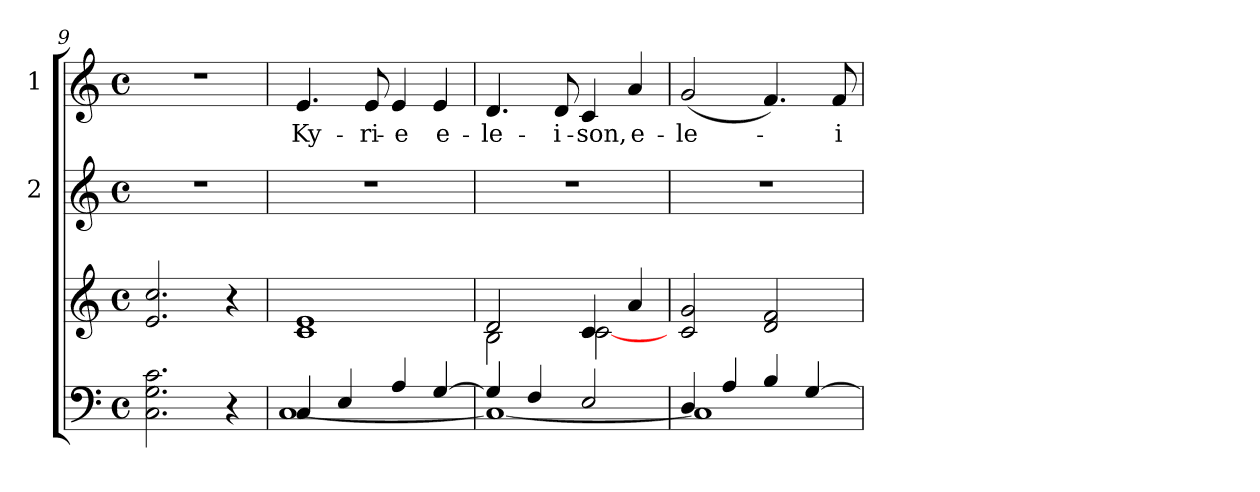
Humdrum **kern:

**kern	**kern	**kern	**kern	**text
*part3	*part3	*part2	*part1	*part1
*staff4	*staff3	*staff2	*staff1	*staff1
*	*	*I"2	*I"1	*
*clefF4	*clefG2	*clefG2	*clefG2	*
*k[]	*k[]	*k[]	*k[]	*
*C:	*C:	*C:	*C:	*
*M4/4	*M4/4	*M4/4	*M4/4	*
*met(c)	*met(c)	*met(c)	*met(c)	*
=9	=9	=9	=9	=9
2.C\ 2.G\ 2.c\	2.e/ 2.cc/	1r	1r	.
4r	4r	.	.	.
=10	=10	=10	=10	=10
*^	*^	*	*	*
!	!	!	!	!	!	!LO:LY:b
4C/	[<1C	1e	1c	1r	4.e/	Ky-
4E/	.	.	.	.	.	.
!	!	!	!	!	!	!LO:LY:b
.	.	.	.	.	8e/	-ri-
!	!	!	!	!	!	!LO:LY:b
4A/	.	.	.	.	4e/	-e
!	!	!	!	!	!	!LO:LY:b
[>4G/	.	.	.	.	4e/	e-
=11	=11	=11	=11	=11	=11	=11
!	!	!	!	!	!	!LO:LY:b
4G/]	1C_	2d/	2B\	1r	4.d/	-le-
4F/	.	.	.	.	.	.
!	!	!	!	!	!	!LO:LY:b
.	.	.	.	.	8d/	-i-
!	!	!	!	!	!	!LO:LY:b
2E/	.	4c/	[<2c\	.	4c/	-son,
!	!	!	!	!	!	!LO:LY:b
.	.	4a/	.	.	4a/	e-
*	*	*v	*v	*	*	*
=12	=12	=12	=12	=12	=12
!	!	!	!	!	!LO:LY:b
4D/	1C]	2c/ 2g/	1r	(<2g/	-le-
4A/	.	.	.	.	.
4B/	.	2d/ 2f/	.	4.f/)	.
[>4G/	.	.	.	.	.
!	!	!	!	!	!LO:LY:b
.	.	.	.	8f/	-i-
*v	*v	*	*	*	*
=	=	=	=	=
*-	*-	*-	*-	*-
